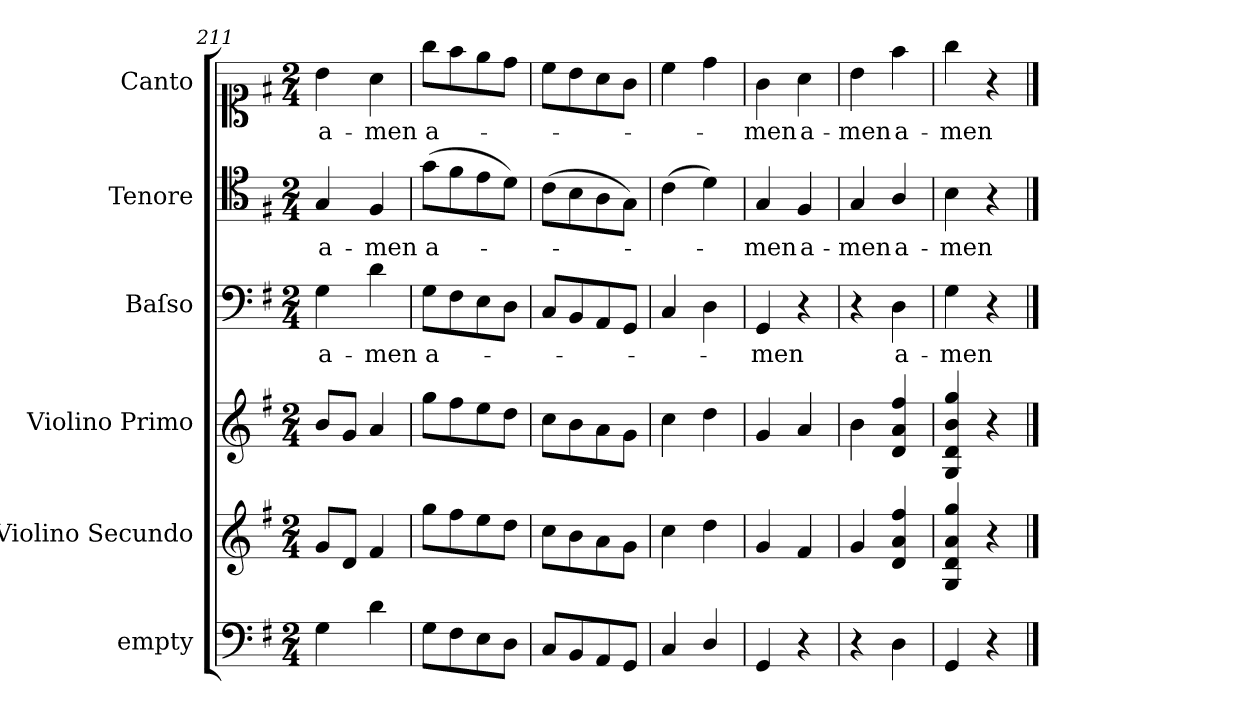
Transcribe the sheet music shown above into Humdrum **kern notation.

**kern	**kern	**kern	**kern	**text	**kern	**text	**kern	**text
*part6	*part5	*part4	*part3	*part3	*part2	*part2	*part1	*part1
*staff6	*staff5	*staff4	*staff3	*staff3	*staff2	*staff2	*staff1	*staff1
*I"empty	*I"Violino Secundo	*I"Violino Primo	*I"Baſso	*	*I"Tenore	*	*I"Canto	*
*	*	*I'Vn I	*I'B.	*	*I'T.	*	*I'C.	*
*clefF4	*clefG2	*clefG2	*clefF4	*	*clefC4	*	*clefC1	*
*k[f#]	*k[f#]	*k[f#]	*k[f#]	*	*k[f#]	*	*k[f#]	*
*M2/4	*M2/4	*M2/4	*M2/4	*	*M2/4	*	*M2/4	*
=211	=211	=211	=211	=211	=211	=211	=211	=211
4G\	8g/L	8b/L	4G\	a-	4G/	a-	4b\	a-
.	8d/J	8g/J	.	.	.	.	.	.
4d\	4f#/	4a/	4d\	-men	4F#/	-men	4a\	-men
=212	=212	=212	=212	=212	=212	=212	=212	=212
8G\L	8gg\L	8gg\L	8G\L	a-	(8g\L	a-	8gg\L	a-
8F#\	8ff#\	8ff#\	8F#\	.	8f#\	.	8ff#\	.
8E\	8ee\	8ee\	8E\	.	8e\	.	8ee\	.
8D\J	8dd\J	8dd\J	8D\J	.	8d\J)	.	8dd\J	.
=213	=213	=213	=213	=213	=213	=213	=213	=213
8C/L	8cc\L	8cc\L	8C/L	.	(8c\L	.	8cc\L	.
8BB/	8b\	8b\	8BB/	.	8B\	.	8b\	.
8AA/	8a\	8a\	8AA/	.	8A\	.	8a\	.
8GG/J	8g\J	8g\J	8GG/J	.	8G\J)	.	8g\J	.
=214	=214	=214	=214	=214	=214	=214	=214	=214
4C/	4cc\	4cc\	4C/	.	(4c\	.	4cc\	.
4D/	4dd\	4dd\	4D\	.	4d\)	.	4dd\	.
=215	=215	=215	=215	=215	=215	=215	=215	=215
4GG/	4g/	4g/	4GG/	-men	4G/	-men	4g\	-men
4r	4f#/	4a/	4r	.	4F#/	a-	4a\	a-
=216	=216	=216	=216	=216	=216	=216	=216	=216
4r	4g/	4b\	4r	.	4G/	-men	4b\	-men
4D\	4d/ 4a/ 4ff#/	4d/ 4a/ 4ff#/	4D\	a-	4A/	a-	4ff#\	a-
=217	=217	=217	=217	=217	=217	=217	=217	=217
4GG/	4G/ 4d/ 4a/ 4gg/	4G/ 4d/ 4b/ 4gg/	4G\	-men	4B\	-men	4gg\	-men
4r	4r	4r	4r	.	4r	.	4r	.
==	==	==	==	==	==	==	==	==
*-	*-	*-	*-	*-	*-	*-	*-	*-
